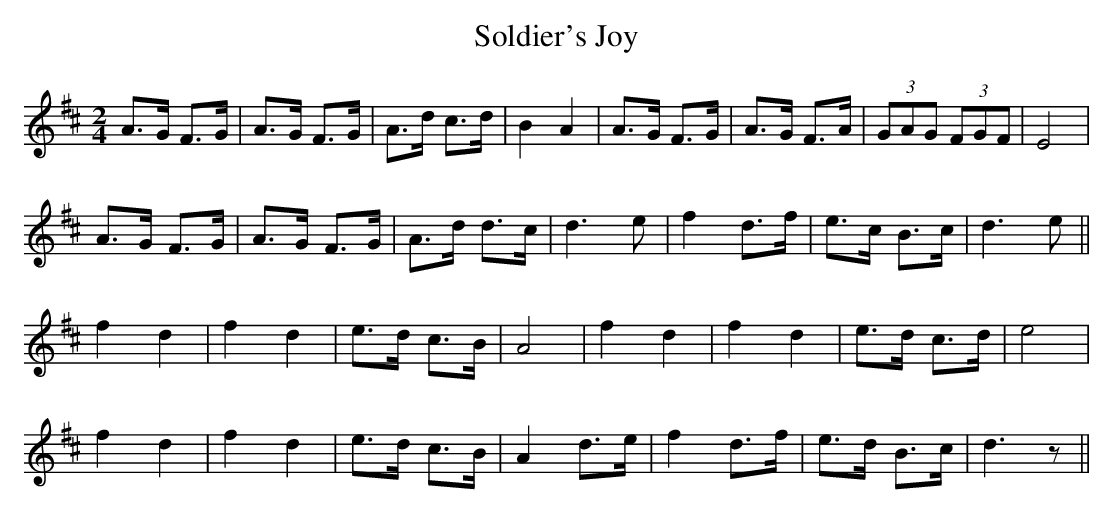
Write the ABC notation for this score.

X:1
T:Soldier's Joy
M:2/4
L:1/8
K:D
A>G F>G| A>G F>G | A>d c>d | B2 A2 | A>G F>G | A>G F>A | (3GAG (3FGF | E4 |
A>G F>G| A>G F>G | A>d d>c | d3 e | f2 d>f | e>c  B>c | d3 e||
f2 d2 | f2 d2 | e>d c>B | A4 | f2 d2 | f2 d2 | e>d c>d | e4 |
f2 d2 | f2 d2 | e>d c>B | A2 d>e | f2 d>f | e>d B>c | d3 z||
